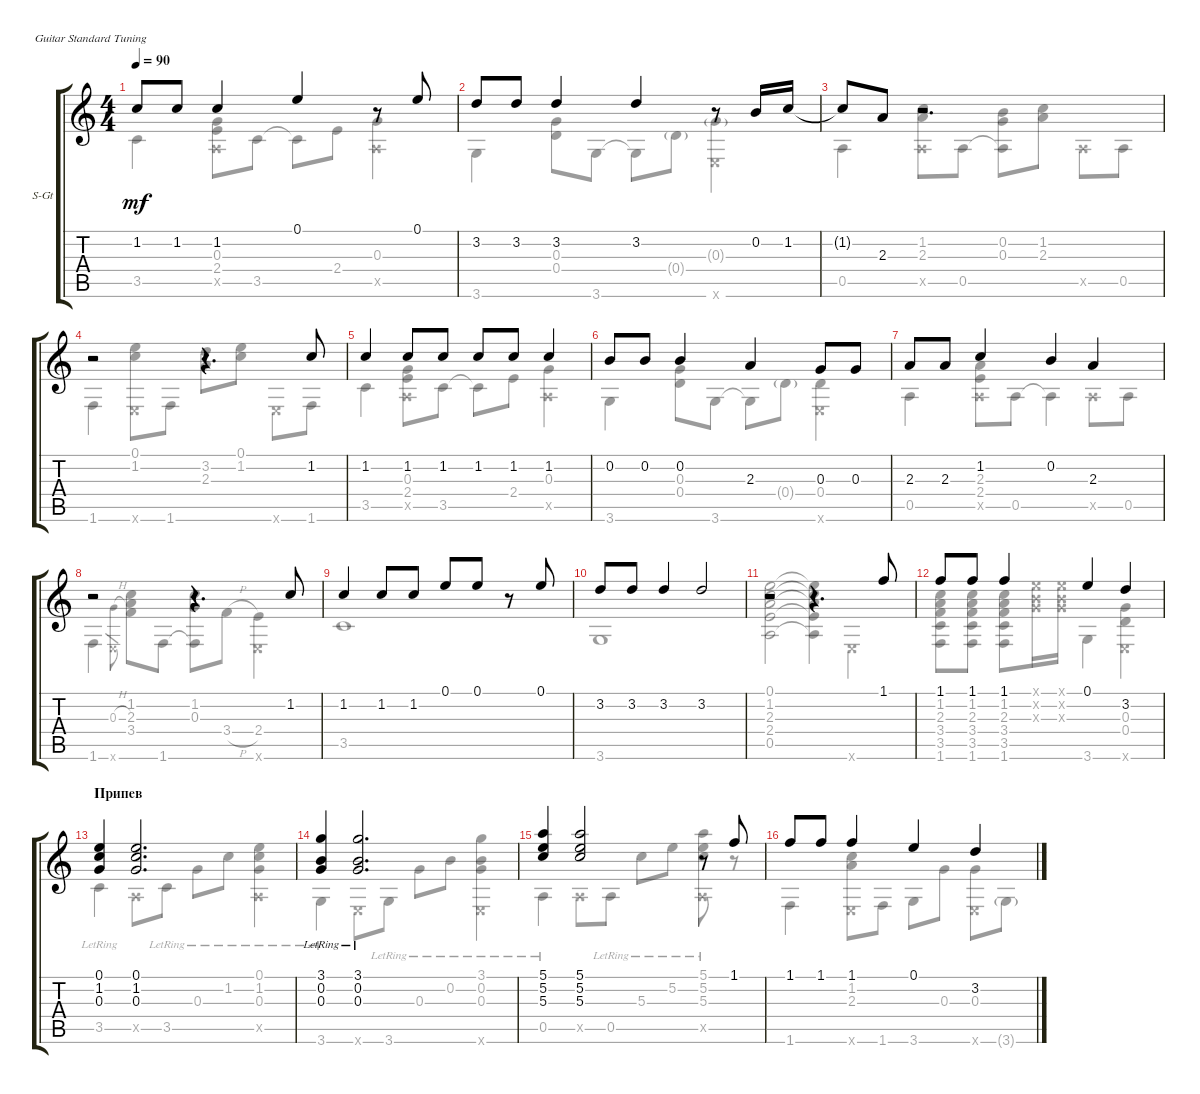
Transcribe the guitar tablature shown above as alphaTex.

\defaultSystemsLayout 4
\bracketExtendMode groupsimilarinstruments
\firstSystemTrackNameOrientation horizontal
\otherSystemsTrackNameOrientation horizontal
\track ("Steel Guitar" "S-Gt") {instrument acousticguitarsteel}
\staff {score tabs}
\tuning (E4 B3 G3 D3 A2 E2)
\voice
\ts (4 4)
\tempo 90
\clef g2
\ks c
1.2.8{dy mf} 1.2.8 1.2.4 0.1.4 r.8 0.1.8 |
3.2.8 3.2.8 3.2.4 3.2.4 r.8 0.2.16 1.2.16 |
1.2{t}.8 2.3.8 r.2{d} |
r.2 r.4{d} 1.2.8 |
1.2.4 1.2.8 1.2.8 1.2.8 1.2.8 1.2.4 |
0.2.8 0.2.8 0.2.4 2.3.4 0.3.8 0.3.8 |
2.3.8 2.3.8 1.2.4 0.2.4 2.3.4 |
r.2 r.4{d} 1.2.8 |
1.2.4 1.2.8 1.2.8 0.1.8 0.1.8 r.8 0.1.8 |
3.2.8 3.2.8 3.2.4 3.2.2 |
r.2 r.4{d} 1.1.8 |
1.1.8 1.1.8 1.1.4 0.1.4 3.2.4 |
\section ("" "Припев")
(0.1 1.2 0.3).4 (0.1 1.2 0.3).2{d} |
(3.1{lr} 0.2{lr} 0.3{lr}).4 (3.1{lr} 0.2{lr} 0.3{lr}).2{d} |
(5.3 5.2 5.1).4 (5.3 5.2 5.1).2 r.8 1.1.8 |
1.1.8 1.1.8 1.1.4 0.1.4 3.2.4
\voice
\clef g2
\ottava regular
\simile none
\ks c
3.5.4{dy mf} (0.5{x} 0.3 2.4).8 3.5.8 3.5{t}.8 2.4.8 (0.3 0.5{x}).4 |
3.6.4 (0.4 0.3).8 3.6.8 3.6{t}.8 0.4{g}.8 (0.6{x} 0.3{g}).4 |
0.5.4 (0.5{x} 2.3 1.2).8 0.5.8 (0.5{t} 0.2 0.3).8 (2.3 1.2).8 0.5{x}.8 0.5.8 |
1.6.4 (0.6{x} 0.1 1.2).8 1.6.8 (3.2 2.3).8 (0.1 1.2).8 0.6{x}.8 1.6.8 |
3.5.4 (0.5{x} 0.3 2.4).8 3.5.8 3.5{t}.8 2.4.8 (0.3 0.5{x}).4 |
3.6.4 (0.4 0.3).8 3.6.8 3.6{t}.8 0.4{g}.8 (0.6{x} 0.4).4 |
0.5.4 (0.5{x} 2.3 2.4).8 0.5.8 0.5{t}.4 0.5{x}.8 0.5.8 |
1.6.4 (0.3{h} 0.6{x}).8{gr} (2.3 1.2 3.4).8 1.6.8 (1.6{t} 1.2 0.3).8 3.4{h}.8 (2.4 0.6{x}).4 |
3.5.1 |
3.6.1 |
(0.5 2.4 2.3 1.2 0.1).2 (0.5{t} 2.4{t} 2.3{t} 1.2{t} 0.1{t}).4 0.6{x}.4 |
(1.2 2.3 3.4 3.5 1.6).8 (1.2 2.3 3.4 3.5 1.6).8 (1.2 2.3 3.4 3.5 1.6).8 (0.1{x} 0.2{x} 0.3{x}).16 (0.1{x} 0.2{x} 0.3{x}).16 3.6.4 (0.4 0.3 0.6{x}).4 |
3.5{lr}.4 0.5{x}.8 3.5{lr}.8 0.3{lr}.8 1.2{lr}.8 (0.1{lr} 1.2{lr} 0.3{lr} 0.5{x}).4 |
3.6{lr}.4 0.6{x}.8 3.6{lr}.8 0.3{lr}.8 0.2{lr}.8 (3.1{lr} 0.2{lr} 0.3{lr} 0.6{x}).4 |
0.5{lr}.4 0.5{x}.8 0.5{lr}.8 5.3{lr}.8 5.2{lr}.8 (5.1{lr} 5.2{lr} 5.3{lr} 0.5{x}).8 r.8 |
1.6.4 (0.6{x} 1.2 2.3).8 1.6.8 3.6.8 0.3.8 (0.3 0.6{x}).8 3.6{g}.8
